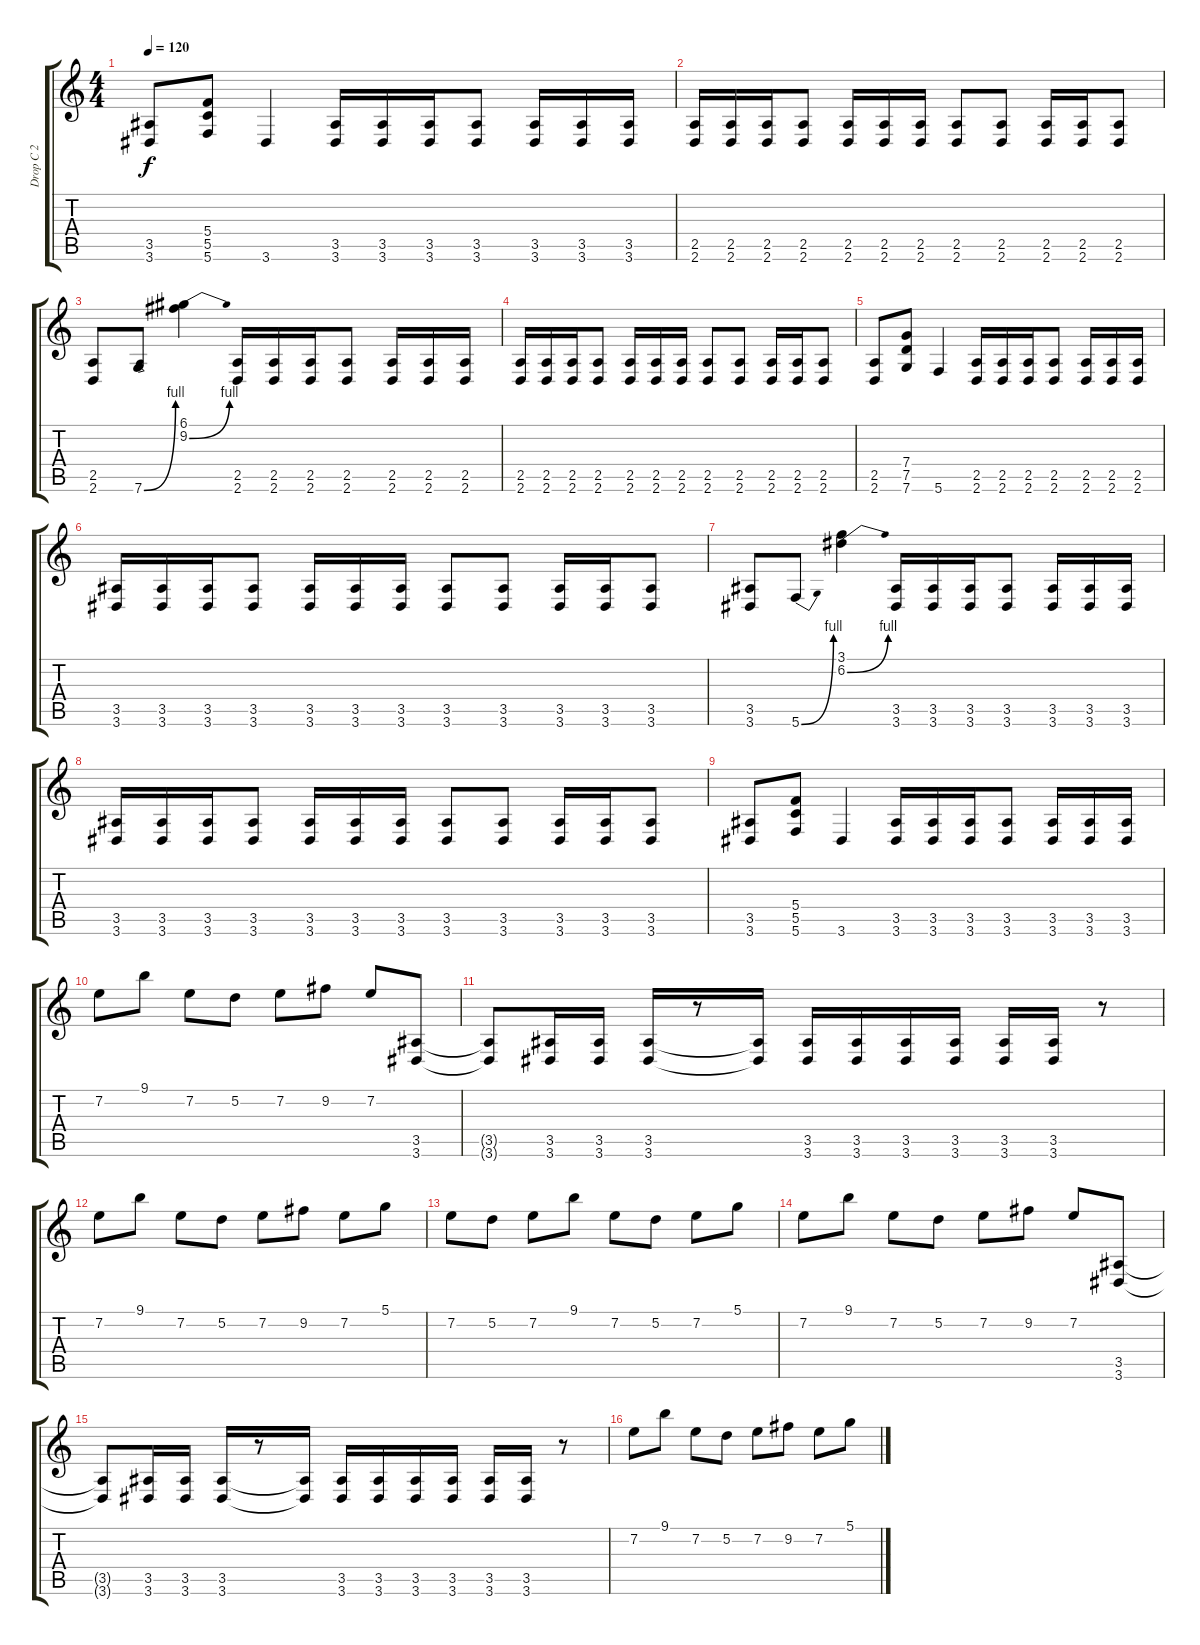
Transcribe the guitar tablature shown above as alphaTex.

\track ("Drop C 2" "Drop C 2") {instrument distortionguitar}
\staff {score tabs}
\tuning (D4 A3 F3 C3 G2 C2) {hide}
\ts (4 4)
\tempo 120
\clef g2
\ks c
(3.5 3.6).8{dy f} (5.4 5.5 5.6).8 3.6.4 (3.5 3.6).16 (3.5 3.6).16 (3.5 3.6).16 (3.5 3.6).8 (3.5 3.6).16 (3.5 3.6).16 (3.5 3.6).16 |
(2.5 2.6).16 (2.5 2.6).16 (2.5 2.6).16 (2.5 2.6).8 (2.5 2.6).16 (2.5 2.6).16 (2.5 2.6).16 (2.5 2.6).8 (2.5 2.6).8 (2.5 2.6).16 (2.5 2.6).16 (2.5 2.6).8 |
(2.5 2.6).8 7.6{be (bend 0 0 60 4)}.8 (6.1 9.2{be (bend 0 0 60 4)}).4 (2.5 2.6).16 (2.5 2.6).16 (2.5 2.6).16 (2.5 2.6).8 (2.5 2.6).16 (2.5 2.6).16 (2.5 2.6).16 |
(2.5 2.6).16 (2.5 2.6).16 (2.5 2.6).16 (2.5 2.6).8 (2.5 2.6).16 (2.5 2.6).16 (2.5 2.6).16 (2.5 2.6).8 (2.5 2.6).8 (2.5 2.6).16 (2.5 2.6).16 (2.5 2.6).8 |
(2.5 2.6).8 (7.4 7.5 7.6).8 5.6.4 (2.5 2.6).16 (2.5 2.6).16 (2.5 2.6).16 (2.5 2.6).8 (2.5 2.6).16 (2.5 2.6).16 (2.5 2.6).16 |
(3.5 3.6).16 (3.5 3.6).16 (3.5 3.6).16 (3.5 3.6).8 (3.5 3.6).16 (3.5 3.6).16 (3.5 3.6).16 (3.5 3.6).8 (3.5 3.6).8 (3.5 3.6).16 (3.5 3.6).16 (3.5 3.6).8 |
(3.5 3.6).8 5.6{be (bend 0 0 60 4)}.8 (3.1 6.2{be (bend 0 0 60 4)}).4 (3.5 3.6).16 (3.5 3.6).16 (3.5 3.6).16 (3.5 3.6).8 (3.5 3.6).16 (3.5 3.6).16 (3.5 3.6).16 |
(3.5 3.6).16 (3.5 3.6).16 (3.5 3.6).16 (3.5 3.6).8 (3.5 3.6).16 (3.5 3.6).16 (3.5 3.6).16 (3.5 3.6).8 (3.5 3.6).8 (3.5 3.6).16 (3.5 3.6).16 (3.5 3.6).8 |
(3.5 3.6).8 (5.4 5.5 5.6).8 3.6.4 (3.5 3.6).16 (3.5 3.6).16 (3.5 3.6).16 (3.5 3.6).8 (3.5 3.6).16 (3.5 3.6).16 (3.5 3.6).16 |
7.2.8 9.1.8 7.2.8 5.2.8 7.2.8 9.2.8 7.2.8 (3.5 3.6).8 |
(3.5{t} 3.6{t}).8 (3.5 3.6).16 (3.5 3.6).16 (3.5 3.6).16 r.8 (3.5{t} 3.6{t}).16 (3.5 3.6).16 (3.5 3.6).16 (3.5 3.6).16 (3.5 3.6).16 (3.5 3.6).16 (3.5 3.6).16 r.8 |
7.2.8 9.1.8 7.2.8 5.2.8 7.2.8 9.2.8 7.2.8 5.1.8 |
7.2.8 5.2.8 7.2.8 9.1.8 7.2.8 5.2.8 7.2.8 5.1.8 |
7.2.8 9.1.8 7.2.8 5.2.8 7.2.8 9.2.8 7.2.8 (3.5 3.6).8 |
(3.5{t} 3.6{t}).8 (3.5 3.6).16 (3.5 3.6).16 (3.5 3.6).16 r.8 (3.5{t} 3.6{t}).16 (3.5 3.6).16 (3.5 3.6).16 (3.5 3.6).16 (3.5 3.6).16 (3.5 3.6).16 (3.5 3.6).16 r.8 |
7.2.8 9.1.8 7.2.8 5.2.8 7.2.8 9.2.8 7.2.8 5.1.8
